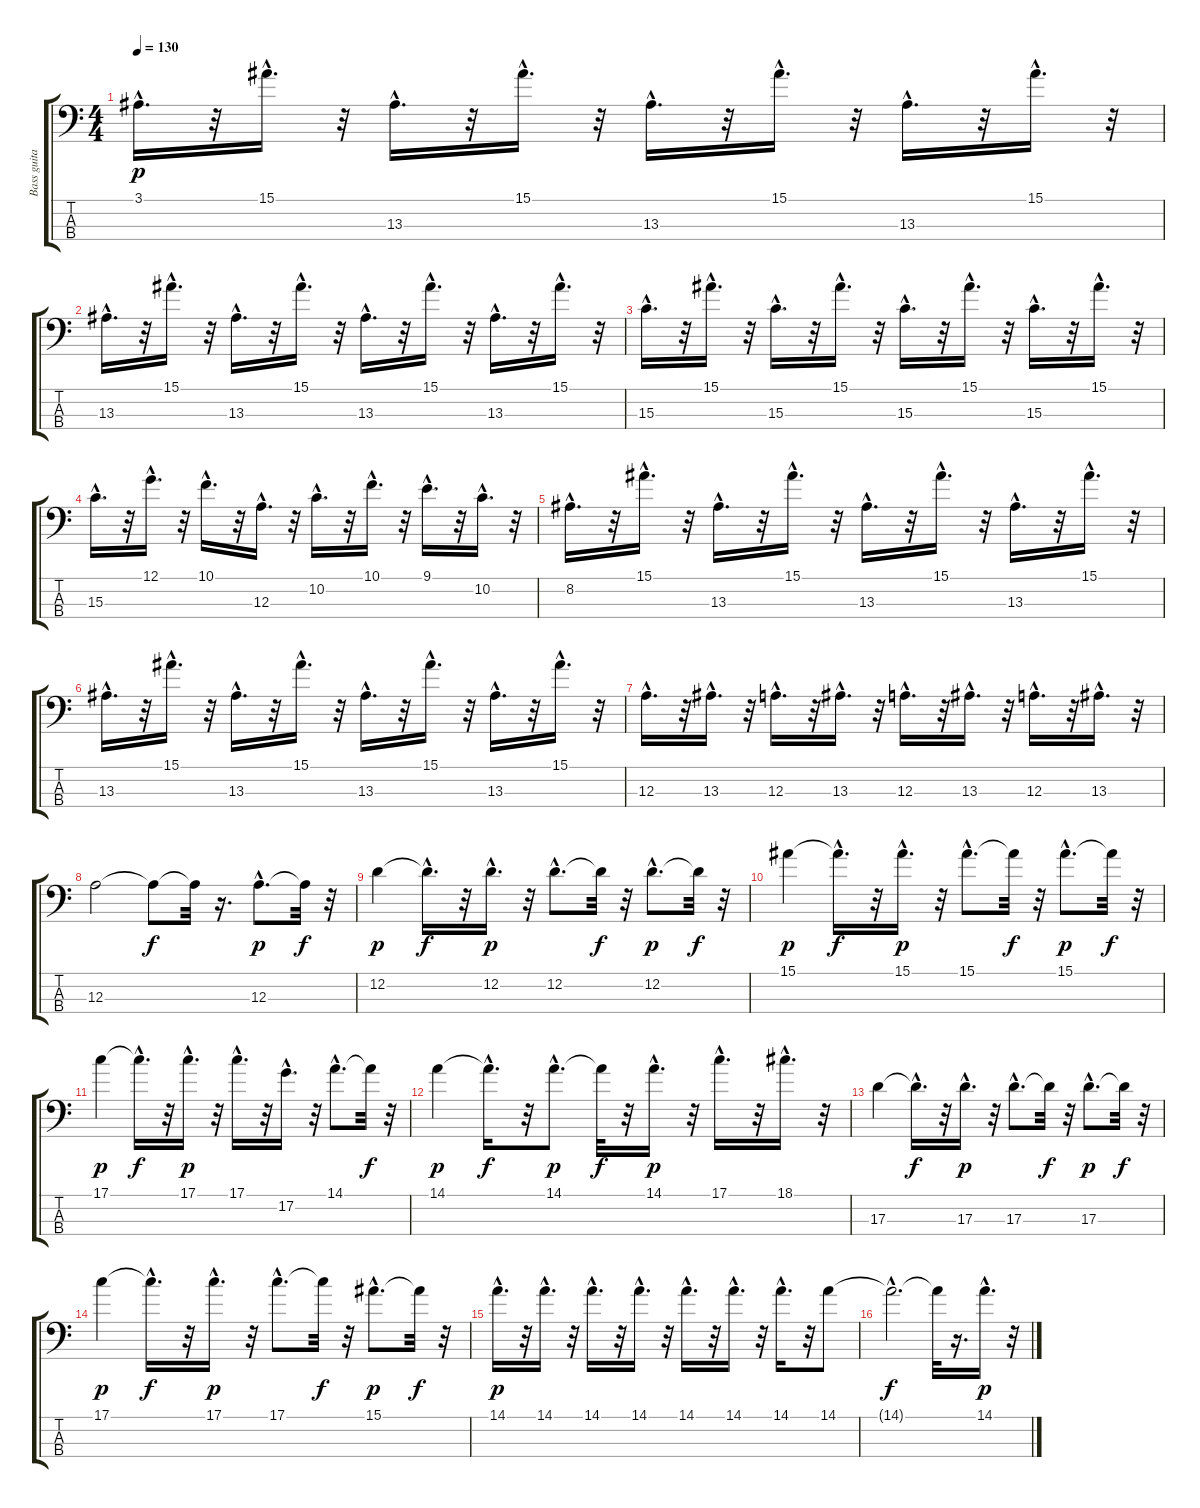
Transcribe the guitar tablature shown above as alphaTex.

\track ("Bass guitar" "Bass guita") {instrument acousticguitarnylon}
\staff {score tabs}
\tuning (G2 D2 A1 E1) {hide}
\ts (4 4)
\tempo 130
\clef f4
\ks c
3.1{hac}.16{d dy p} r.32 15.1{hac}.16{d} r.32 13.3{hac}.16{d} r.32 15.1{hac}.16{d} r.32 13.3{hac}.16{d} r.32 15.1{hac}.16{d} r.32 13.3{hac}.16{d} r.32 15.1{hac}.16{d} r.32 |
13.3{hac}.16{d} r.32 15.1{hac}.16{d} r.32 13.3{hac}.16{d} r.32 15.1{hac}.16{d} r.32 13.3{hac}.16{d} r.32 15.1{hac}.16{d} r.32 13.3{hac}.16{d} r.32 15.1{hac}.16{d} r.32 |
15.3{hac}.16{d} r.32 15.1{hac}.16{d} r.32 15.3{hac}.16{d} r.32 15.1{hac}.16{d} r.32 15.3{hac}.16{d} r.32 15.1{hac}.16{d} r.32 15.3{hac}.16{d} r.32 15.1{hac}.16{d} r.32 |
15.3{hac}.16{d} r.32 12.1{hac}.16{d} r.32 10.1{hac}.16{d} r.32 12.3{hac}.16{d} r.32 10.2{hac}.16{d} r.32 10.1{hac}.16{d} r.32 9.1{hac}.16{d} r.32 10.2{hac}.16{d} r.32 |
8.2{hac}.16{d} r.32 15.1{hac}.16{d} r.32 13.3{hac}.16{d} r.32 15.1{hac}.16{d} r.32 13.3{hac}.16{d} r.32 15.1{hac}.16{d} r.32 13.3{hac}.16{d} r.32 15.1{hac}.16{d} r.32 |
13.3{hac}.16{d} r.32 15.1{hac}.16{d} r.32 13.3{hac}.16{d} r.32 15.1{hac}.16{d} r.32 13.3{hac}.16{d} r.32 15.1{hac}.16{d} r.32 13.3{hac}.16{d} r.32 15.1{hac}.16{d} r.32 |
12.3{hac}.16{d} r.32 13.3{hac}.16{d} r.32 12.3{hac}.16{d} r.32 13.3{hac}.16{d} r.32 12.3{hac}.16{d} r.32 13.3{hac}.16{d} r.32 12.3{hac}.16{d} r.32 13.3{hac}.16{d} r.32 |
12.3.2 12.3{t}.8{dy f} 12.3{t}.32 r.16{d} 12.3{hac}.8{d dy p} 12.3{t}.32{dy f} r.32 |
12.2.4{dy p} 12.2{hac t}.16{d dy f} r.32 12.2{hac}.16{d dy p} r.32 12.2{hac}.8{d} 12.2{t}.32{dy f} r.32 12.2{hac}.8{d dy p} 12.2{t}.32{dy f} r.32 |
15.1.4{dy p} 15.1{hac t}.16{d dy f} r.32 15.1{hac}.16{d dy p} r.32 15.1{hac}.8{d} 15.1{t}.32{dy f} r.32 15.1{hac}.8{d dy p} 15.1{t}.32{dy f} r.32 |
17.1.4{dy p} 17.1{hac t}.16{d dy f} r.32 17.1{hac}.16{d dy p} r.32 17.1{hac}.16{d} r.32 17.2{hac}.16{d} r.32 14.1{hac}.8{d} 14.1{t}.32{dy f} r.32 |
14.1.4{dy p} 14.1{hac t}.16{d dy f} r.32 14.1{hac}.8{d dy p} 14.1{t}.32{dy f} r.32 14.1{hac}.16{d dy p} r.32 17.1{hac}.16{d} r.32 18.1{hac}.16{d} r.32 |
17.3.4 17.3{hac t}.16{d dy f} r.32 17.3{hac}.16{d dy p} r.32 17.3{hac}.8{d} 17.3{t}.32{dy f} r.32 17.3{hac}.8{d dy p} 17.3{t}.32{dy f} r.32 |
17.1.4{dy p} 17.1{hac t}.16{d dy f} r.32 17.1{hac}.16{d dy p} r.32 17.1{hac}.8{d} 17.1{t}.32{dy f} r.32 15.1{hac}.8{d dy p} 15.1{t}.32{dy f} r.32 |
14.1{hac}.16{d dy p} r.32 14.1{hac}.16{d} r.32 14.1{hac}.16{d} r.32 14.1{hac}.16{d} r.32 14.1{hac}.16{d} r.32 14.1{hac}.16{d} r.32 14.1{hac}.16{d} r.32 14.1.8 |
14.1{hac t}.2{d dy f} 14.1{t}.32 r.16{d} 14.1{hac}.16{d dy p} r.32
